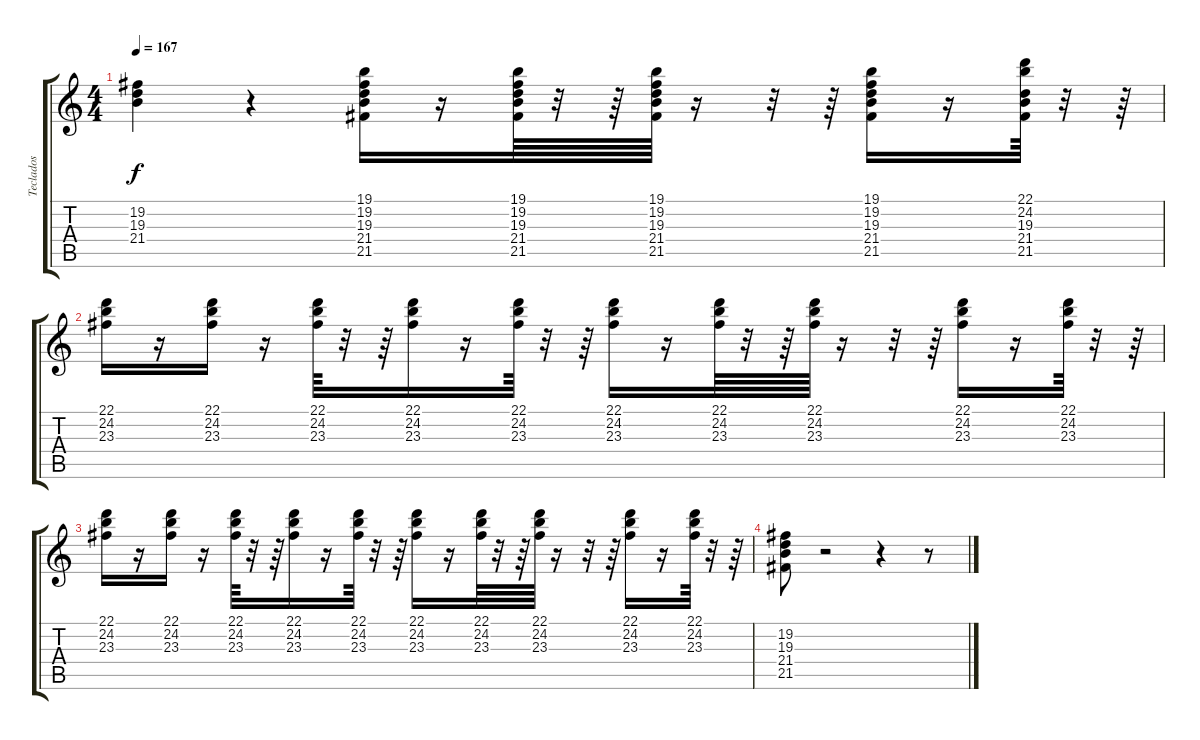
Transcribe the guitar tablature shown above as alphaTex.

\track ("Teclados" "Teclados") {instrument stringensemble1}
\staff {score tabs}
\tuning (E4 B3 G3 D3 A2 E2) {hide}
\ts (4 4)
\tempo 167
\clef g2
\ks c
(19.2 19.3 21.4).4{dy f} r.4 (19.1 19.2 19.3 21.4 21.5).16 r.16 (19.1 19.2 19.3 21.4 21.5).64 r.32 r.64 (19.1 19.2 19.3 21.4 21.5).64 r.16 r.32 r.64 (19.1 19.2 19.3 21.4 21.5).16 r.16 (22.1 24.2 19.3 21.4 21.5).64 r.32 r.64 |
(22.1 24.2 23.3).16 r.16 (22.1 24.2 23.3).16 r.16 (22.1 24.2 23.3).64 r.32 r.64 (22.1 24.2 23.3).16 r.16 (22.1 24.2 23.3).64 r.32 r.64 (22.1 24.2 23.3).16 r.16 (22.1 24.2 23.3).64 r.32 r.64 (22.1 24.2 23.3).64 r.16 r.32 r.64 (22.1 24.2 23.3).16 r.16 (22.1 24.2 23.3).64 r.32 r.64 |
(22.1 24.2 23.3).16 r.16 (22.1 24.2 23.3).16 r.16 (22.1 24.2 23.3).64 r.32 r.64 (22.1 24.2 23.3).16 r.16 (22.1 24.2 23.3).64 r.32 r.64 (22.1 24.2 23.3).16 r.16 (22.1 24.2 23.3).64 r.32 r.64 (22.1 24.2 23.3).64 r.16 r.32 r.64 (22.1 24.2 23.3).16 r.16 (22.1 24.2 23.3).64 r.32 r.64 |
(19.2 19.3 21.4 21.5).8 r.2 r.4 r.8
